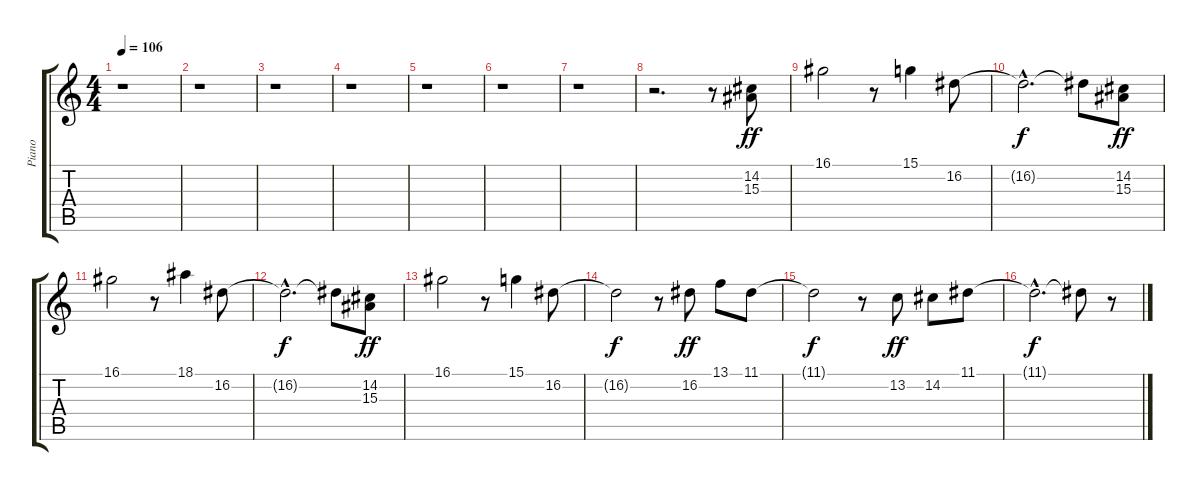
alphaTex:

\track ("Piano" "Piano") {instrument acousticgrandpiano}
\staff {score tabs}
\tuning (E4 B3 G3 D3 A2 E2) {hide}
\ts (4 4)
\tempo 106
\clef g2
\ks c
r.1{dy ff instrument acousticgrandpiano} |
r.1 |
r.1 |
r.1 |
r.1 |
r.1 |
r.1 |
r.2{d} r.8 (14.2 15.3).8 |
16.1.2 r.8 15.1.4 16.2.8 |
16.2{hac t}.2{d dy f} 16.2{t}.8 (14.2 15.3).8{dy ff} |
16.1.2 r.8 18.1.4 16.2.8 |
16.2{hac t}.2{d dy f} 16.2{t}.8 (14.2 15.3).8{dy ff} |
16.1.2 r.8 15.1.4 16.2.8 |
16.2{t}.2{dy f} r.8 16.2.8{dy ff} 13.1.8 11.1.8 |
11.1{t}.2{dy f} r.8 13.2.8{dy ff} 14.2.8 11.1.8 |
11.1{hac t}.2{d dy f} 11.1{t}.8 r.8
